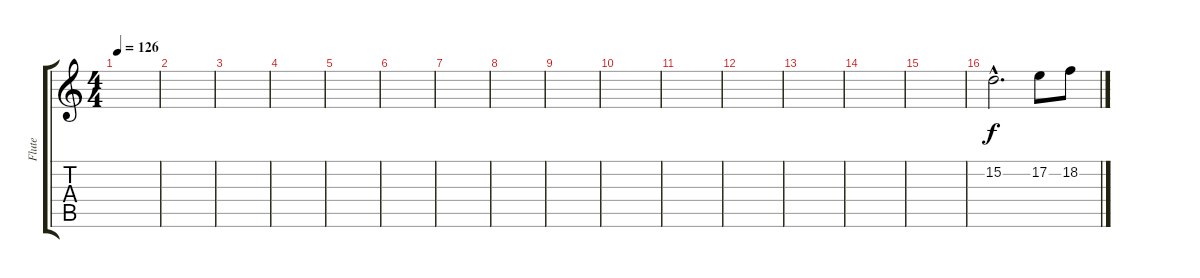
\track ("Flute" "Flute") {instrument flute}
\staff {score tabs}
\tuning (E4 B3 G3 D3 A2 E2) {hide}
\ts (4 4)
\tempo 126
\clef g2
\ks c
|
|
|
|
|
|
|
|
|
|
|
|
|
|
|
15.2{hac}.2{d} 17.2.8 18.2.8
